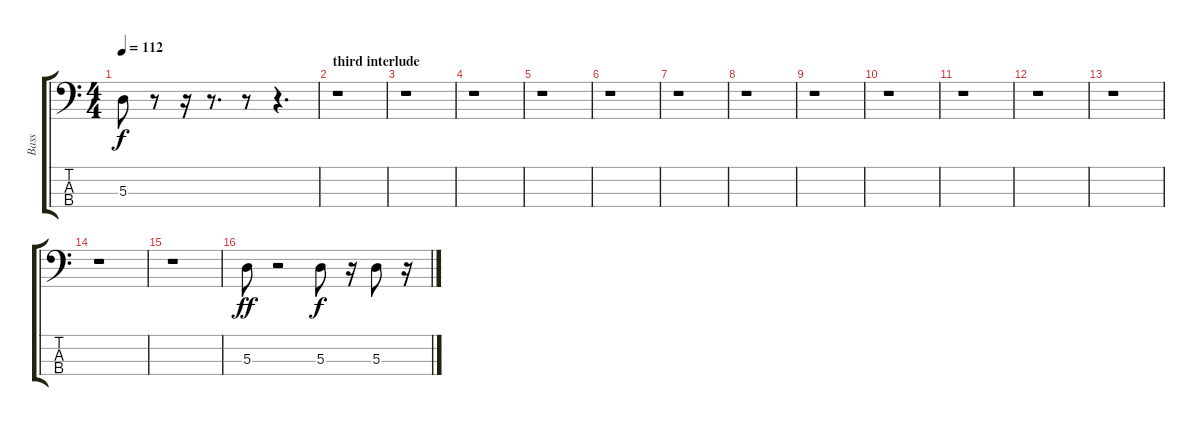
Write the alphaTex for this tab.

\track ("Bass" "Bass") {instrument electricbassfinger}
\staff {score tabs}
\tuning (G2 D2 A1 E1) {hide}
\ts (4 4)
\tempo 112
\clef f4
\ks c
5.3.8{dy f} r.8 r.16 r.8{d} r.8 r.4{d} |
\section ("" "third interlude")
r.1 |
r.1 |
r.1 |
r.1 |
r.1 |
r.1 |
r.1 |
r.1 |
r.1 |
r.1 |
r.1 |
r.1 |
r.1 |
r.1 |
5.3.8{dy ff} r.2 5.3.8{dy f} r.16 5.3.8 r.16
